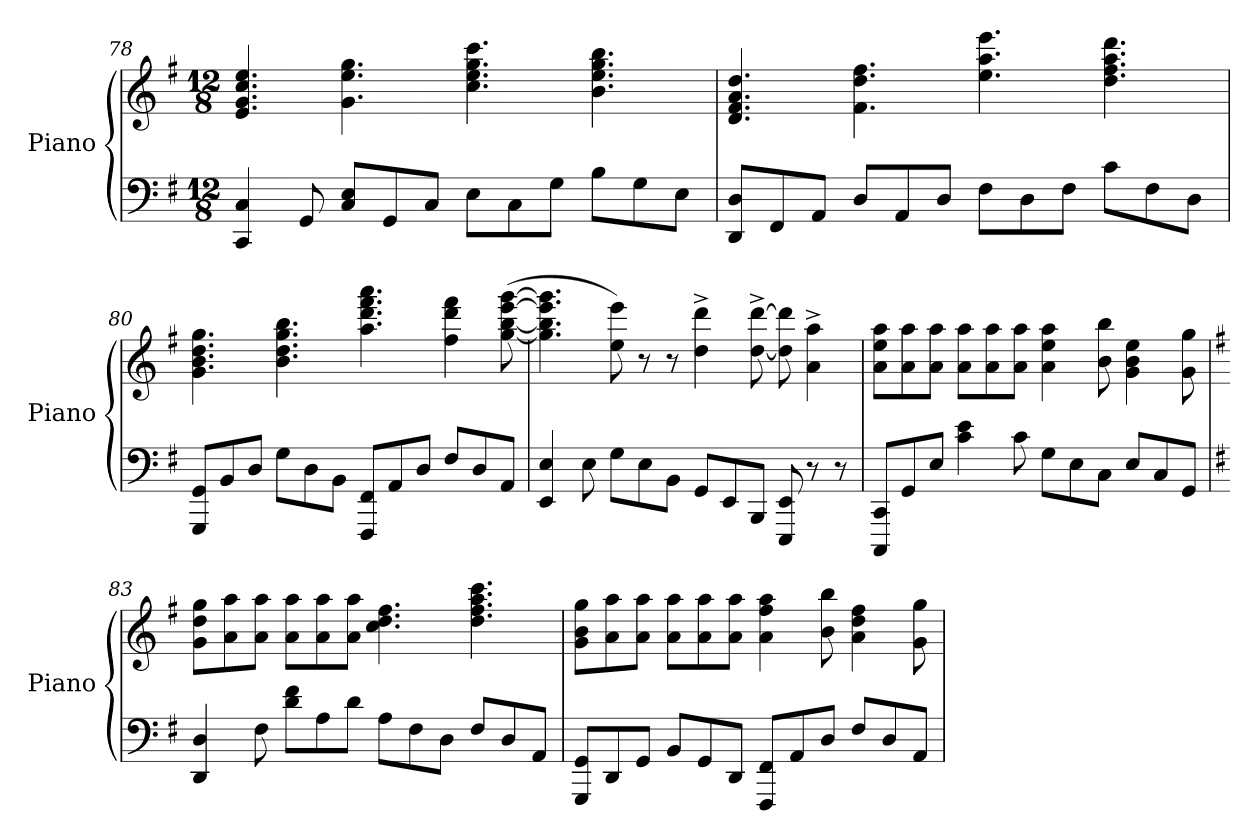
**kern	**kern
*part1	*part1
*staff2	*staff1
*I"Piano	*
*I'Piano	*
*clefF4	*clefG2
*k[f#]	*k[f#]
*M12/8	*M12/8
=78	=78
4CC/ 4C/	4.e/ 4.g/ 4.cc/ 4.ee/
8GG/	.
8C/ 8E/L	4.g\ 4.ee\ 4.gg\
8GG/	.
8C/J	.
8E\L	4.cc\ 4.ee\ 4.gg\ 4.ccc\
8C\	.
8G\J	.
8B\L	4.b\ 4.ee\ 4.gg\ 4.bb\
8G\	.
8E\J	.
=79	=79
8DD/ 8D/L	4.d/ 4.f#/ 4.a/ 4.dd/
8FF#/	.
8AA/J	.
8D/L	4.f#\ 4.dd\ 4.ff#\
8AA/	.
8D/J	.
8F#\L	4.ee\ 4.aa\ 4.eee\
8D\	.
8F#\J	.
8c\L	4.dd\ 4.ff#\ 4.aa\ 4.ddd\
8F#\	.
8D\J	.
!!LO:LB:g=z
=80	=80
8GGG/ 8GG/L	4.g\ 4.b\ 4.dd\ 4.gg\
8BB/	.
8D/J	.
8G\L	4.b\ 4.dd\ 4.gg\ 4.bb\
8D\	.
8BB\J	.
8FFF#/ 8FF#/L	4.aa\ 4.ddd\ 4.fff#\ 4.aaa\
8AA/	.
8D/J	.
8F#/L	4ff#\ 4ddd\ 4fff#\
8D/	.
8AA/J	(>[<8gg\ [<8bb\ [>8eee\ [>8ggg\
=81	=81
4EE/ 4E/	4.gg\] 4.bb\] 4.eee\] 4.ggg\]
8E\	.
8G\L	8ee\ 8eee\)
8E\	8r
8BB\J	8r
8GG/L	4dd\^> 4ddd\^>
8EE/	.
8BBB/J	[<8dd\^> [>8ddd\^>
8EEE/ 8EE/	8dd\] 8ddd\]
8r	4a\^> 4aa\^>
8r	.
=82	=82
8CCC/ 8CC/L	8a\ 8ee\ 8aa\L
8GG/	8a\ 8aa\
8E/J	8a\ 8aa\J
4c\ 4e\	8a\ 8aa\L
.	8a\ 8aa\
8c\	8a\ 8aa\J
8G\L	4a\ 4ee\ 4aa\
8E\	.
8C\J	8b\ 8bb\
8E/L	4g\ 4b\ 4ee\
8C/	.
8GG/J	8g\ 8gg\
!!LO:PB:g=z
=83	=83
*k[f#]	*k[f#]
4DD/ 4D/	8g\ 8dd\ 8gg\L
.	8a\ 8aa\
8F#\	8a\ 8aa\J
8d\ 8f#\L	8a\ 8aa\L
8A\	8a\ 8aa\
8d\J	8a\ 8aa\J
8A\L	4.cc\ 4.dd\ 4.ff#\
8F#\	.
8D\J	.
8F#/L	4.dd\ 4.ff#\ 4.aa\ 4.ccc\
8D/	.
8AA/J	.
=84	=84
8GGG/ 8GG/L	8g\ 8b\ 8gg\L
8DD/	8a\ 8aa\
8GG/J	8a\ 8aa\J
8BB/L	8a\ 8aa\L
8GG/	8a\ 8aa\
8DD/J	8a\ 8aa\J
8FFF#/ 8FF#/L	4a\ 4ff#\ 4aa\
8AA/	.
8D/J	8b\ 8bb\
8F#/L	4a\ 4dd\ 4ff#\
8D/	.
8AA/J	8g\ 8gg\
=	=
*-	*-
